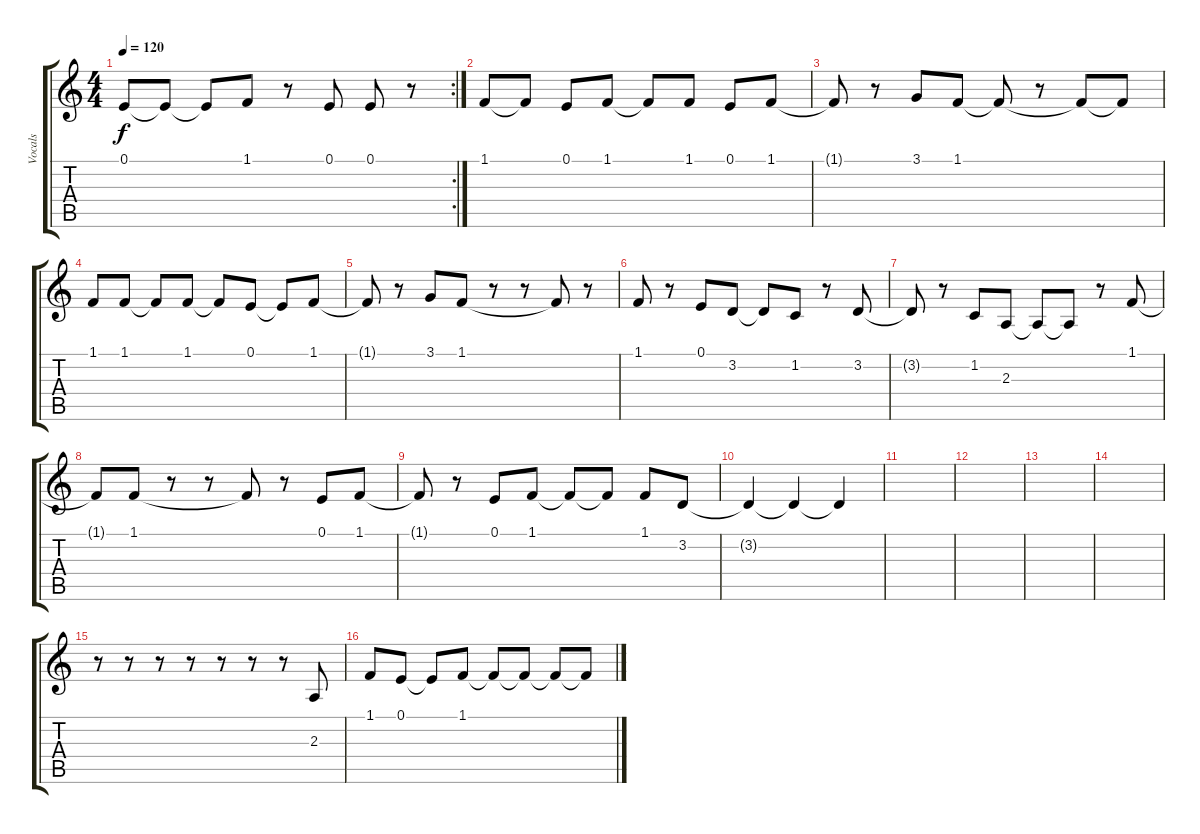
\track ("Vocals" "Vocals") {instrument oboe}
\staff {score tabs}
\tuning (E4 B3 G3 D3 A2 E2) {hide}
\rc 2
\ts (4 4)
\tempo 120
\clef g2
\ks c
0.1.8{dy f} 0.1{t}.8 0.1{t}.8 1.1.8 r.8 0.1.8 0.1.8 r.8 |
1.1.8 1.1{t}.8 0.1.8 1.1.8 1.1{t}.8 1.1.8 0.1.8 1.1.8 |
1.1{t}.8 r.8 3.1.8 1.1.8 1.1{t}.8 r.8 1.1{t}.8 1.1{t}.8 |
1.1.8 1.1.8 1.1{t}.8 1.1.8 1.1{t}.8 0.1.8 0.1{t}.8 1.1.8 |
1.1{t}.8 r.8 3.1.8 1.1.8 r.8 r.8 1.1{t}.8 r.8 |
1.1.8 r.8 0.1.8 3.2.8 3.2{t}.8 1.2.8 r.8 3.2.8 |
3.2{t}.8 r.8 1.2.8 2.3.8 2.3{t}.8 2.3{t}.8 r.8 1.1.8 |
1.1{t}.8 1.1.8 r.8 r.8 1.1{t}.8 r.8 0.1.8 1.1.8 |
1.1{t}.8 r.8 0.1.8 1.1.8 1.1{t}.8 1.1{t}.8 1.1.8 3.2.8 |
3.2{t}.4 3.2{t}.4 3.2{t}.4 |
|
|
|
|
r.8 r.8 r.8 r.8 r.8 r.8 r.8 2.3.8 |
1.1.8 0.1.8 0.1{t}.8 1.1.8 1.1{t}.8 1.1{t}.8 1.1{t}.8 1.1{t}.8
